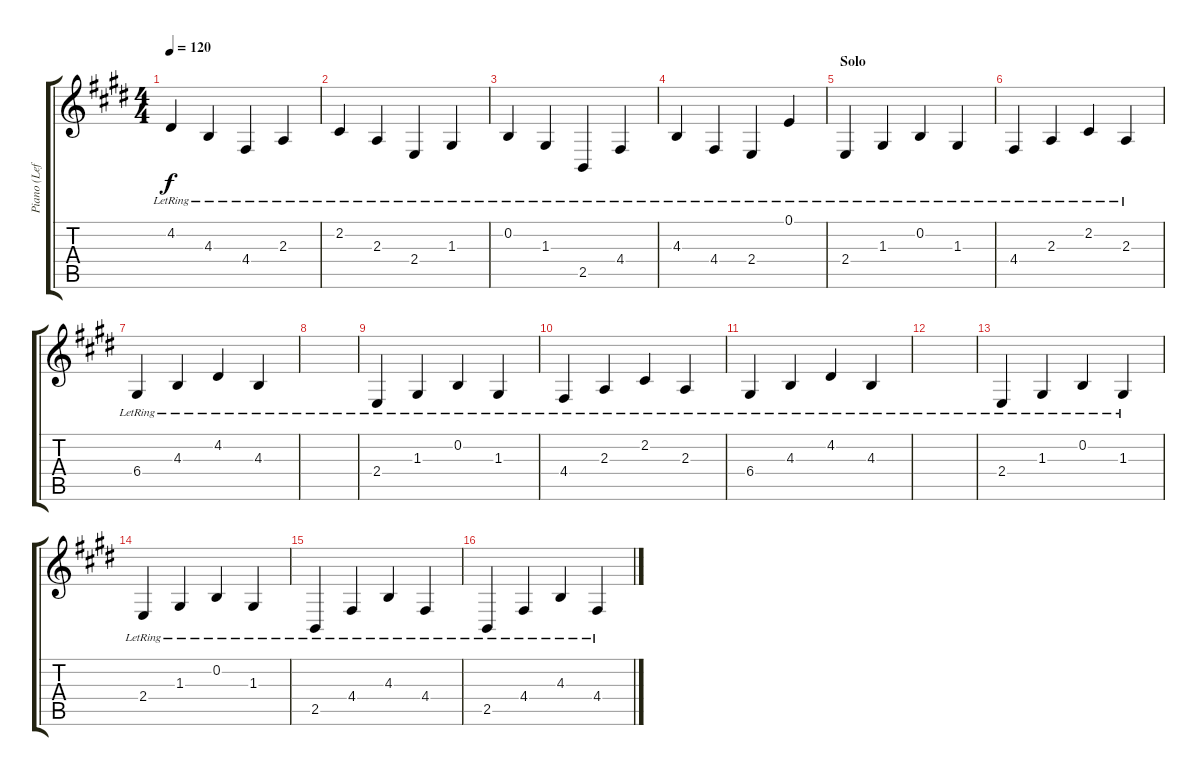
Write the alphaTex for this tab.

\track ("Piano (Left Hand)" "Piano (Lef") {instrument electricgrandpiano}
\staff {score tabs}
\tuning (E4 B3 G3 D3 A2 E2) {hide}
\ts (4 4)
\tempo 120
\clef g2
\ks e
4.2{lr}.4{dy f} 4.3{lr}.4 4.4{lr}.4 2.3{lr}.4 |
2.2{lr}.4 2.3{lr}.4 2.4{lr}.4 1.3{lr}.4 |
0.2{lr}.4 1.3{lr}.4 2.5{lr}.4 4.4{lr}.4 |
4.3{lr}.4 4.4{lr}.4 2.4{lr}.4 0.1{lr}.4 |
\section ("" "Solo")
2.4{lr}.4 1.3{lr}.4 0.2{lr}.4 1.3{lr}.4 |
4.4{lr}.4 2.3{lr}.4 2.2{lr}.4 2.3{lr}.4 |
6.4{lr}.4 4.3{lr}.4 4.2{lr}.4 4.3{lr}.4 |
|
2.4{lr}.4 1.3{lr}.4 0.2{lr}.4 1.3{lr}.4 |
4.4{lr}.4 2.3{lr}.4 2.2{lr}.4 2.3{lr}.4 |
6.4{lr}.4 4.3{lr}.4 4.2{lr}.4 4.3{lr}.4 |
|
2.4{lr}.4 1.3{lr}.4 0.2{lr}.4 1.3{lr}.4 |
2.4{lr}.4 1.3{lr}.4 0.2{lr}.4 1.3{lr}.4 |
2.5{lr}.4 4.4{lr}.4 4.3{lr}.4 4.4{lr}.4 |
2.5{lr}.4 4.4{lr}.4 4.3{lr}.4 4.4{lr}.4
